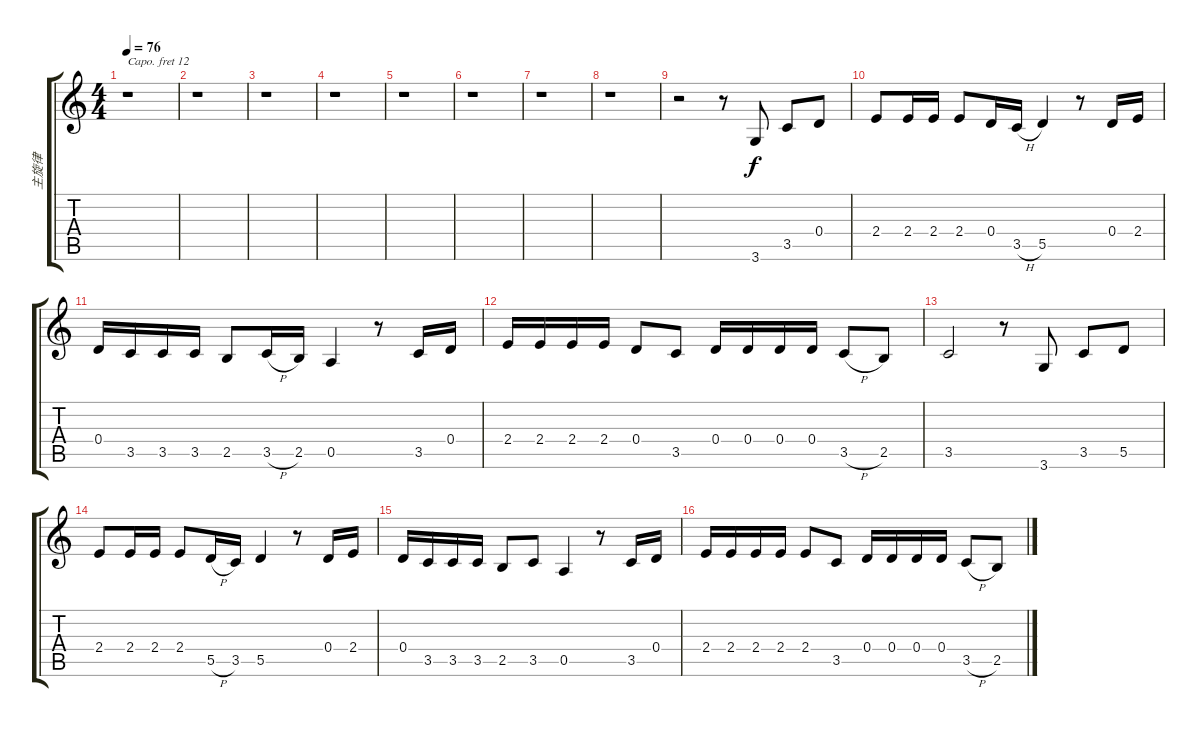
\track ("主旋律" "主旋律") {instrument violin}
\staff {score tabs}
\capo 12
\tuning (E4 B3 G3 D3 A2 E2) {hide}
\ts (4 4)
\tempo 76
\clef g2
\ks c
r.1{dy f instrument violin} |
r.1 |
r.1 |
r.1 |
r.1 |
r.1 |
r.1 |
r.1 |
r.2 r.8 3.6.8 3.5.8 0.4.8 |
2.4.8 2.4.16 2.4.16 2.4.8 0.4.16 3.5{h}.16 5.5.4 r.8 0.4.16 2.4.16 |
0.4.16 3.5.16 3.5.16 3.5.16 2.5.8 3.5{h}.16 2.5.16 0.5.4 r.8 3.5.16 0.4.16 |
2.4.16 2.4.16 2.4.16 2.4.16 0.4.8 3.5.8 0.4.16 0.4.16 0.4.16 0.4.16 3.5{h}.8 2.5.8 |
3.5.2 r.8 3.6.8 3.5.8 5.5.8 |
2.4.8 2.4.16 2.4.16 2.4.8 5.5{h}.16 3.5.16 5.5.4 r.8 0.4.16 2.4.16 |
0.4.16 3.5.16 3.5.16 3.5.16 2.5.8 3.5.8 0.5.4 r.8 3.5.16 0.4.16 |
2.4.16 2.4.16 2.4.16 2.4.16 2.4.8 3.5.8 0.4.16 0.4.16 0.4.16 0.4.16 3.5{h}.8 2.5.8
